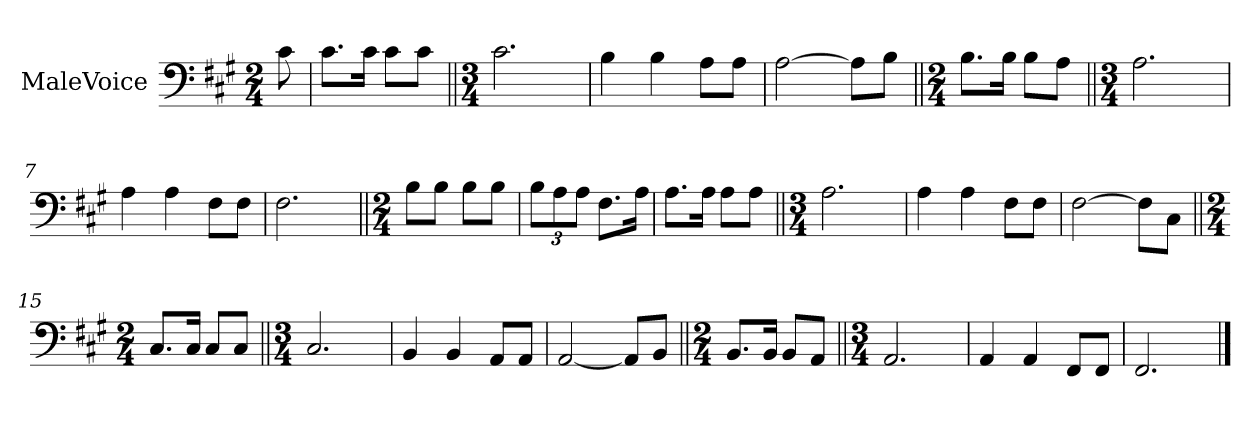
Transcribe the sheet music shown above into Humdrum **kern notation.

**kern
*part1
*staff1
*I"MaleVoice
*clefF4
*k[f#c#g#]
*M2/4
*MM100
=
8c#
=1
8.c#\L
16c#\Jk
8c#\L
8c#\J
=2||
*M3/4
2.c#
=3
4B
4B
8A\L
8A\J
=4
[2A
8A\L]
8B\J
=5||
*M2/4
8.B\L
16B\Jk
8B\L
8A\J
=6||
*M3/4
2.A
=7
4A
4A
8F#\L
8F#\J
=8
2.F#
=9||
*M2/4
8B\L
8B\J
8B\L
8B\J
=10
12B\L
12A\
12A\J
8.F#\L
16A\Jk
=11
8.A\L
16A\Jk
8A\L
8A\J
=12||
*M3/4
2.A
=13
4A
4A
8F#\L
8F#\J
=14
[2F#
8F#\L]
8C#\J
=15||
*M2/4
8.C#/L
16C#/Jk
8C#/L
8C#/J
=16||
*M3/4
2.C#
=17
4BB
4BB
8AA/L
8AA/J
=18
[2AA
8AA/L]
8BB/J
=19||
*M2/4
8.BB/L
16BB/Jk
8BB/L
8AA/J
=20||
*M3/4
2.AA
=21
4AA
4AA
8FF#/L
8FF#/J
=22
2.FF#
==
*-
